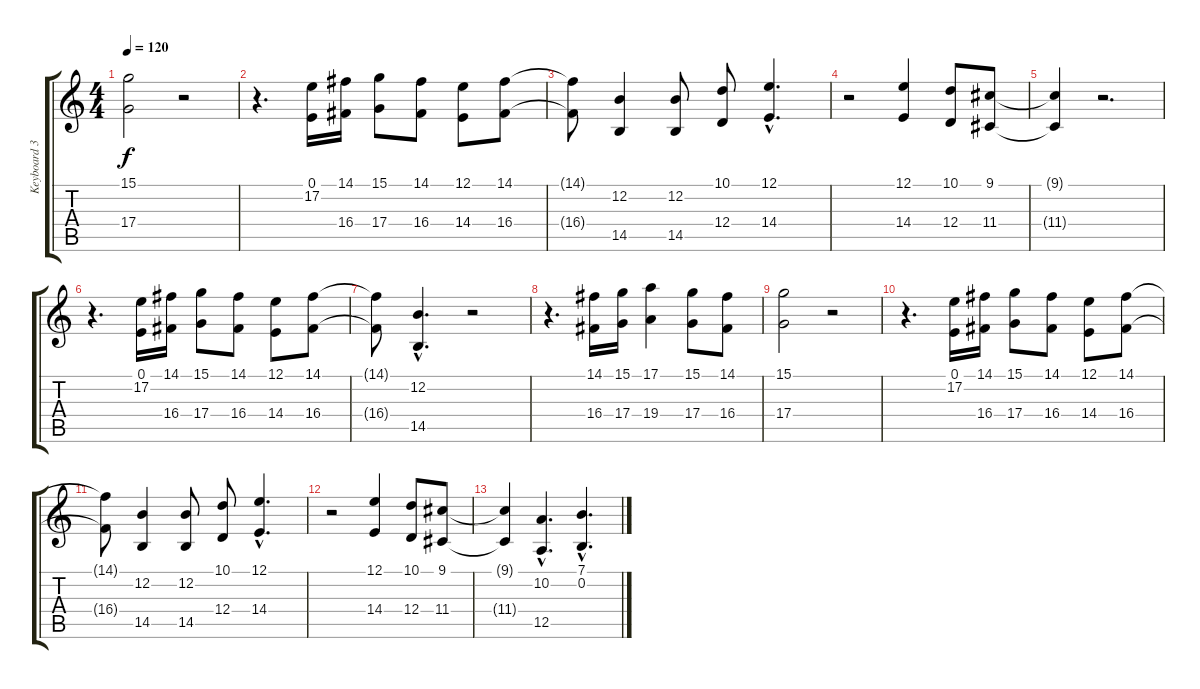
\track ("Keyboard 3" "Keyboard 3") {instrument fx7echoes}
\staff {score tabs}
\tuning (E4 B3 G3 D3 A2 E2) {hide}
\ts (4 4)
\tempo 120
\clef g2
\ks c
(15.1 17.4).2{dy f} r.2 |
r.4{d} (0.1 17.2).16 (14.1 16.4).16 (15.1 17.4).8 (14.1 16.4).8 (12.1 14.4).8 (14.1 16.4).8 |
(14.1{t} 16.4{t}).8 (12.2 14.5).4 (12.2 14.5).8 (10.1 12.4).8 (12.1{hac} 14.4{hac}).4{d} |
r.2 (12.1 14.4).4 (10.1 12.4).8 (9.1 11.4).8 |
(9.1{t} 11.4{t}).4 r.2{d} |
r.4{d} (0.1 17.2).16 (14.1 16.4).16 (15.1 17.4).8 (14.1 16.4).8 (12.1 14.4).8 (14.1 16.4).8 |
(14.1{t} 16.4{t}).8 (12.2{hac} 14.5{hac}).4{d} r.2 |
r.4{d} (14.1 16.4).16 (15.1 17.4).16 (17.1 19.4).4 (15.1 17.4).8 (14.1 16.4).8 |
(15.1 17.4).2 r.2 |
r.4{d} (0.1 17.2).16 (14.1 16.4).16 (15.1 17.4).8 (14.1 16.4).8 (12.1 14.4).8 (14.1 16.4).8 |
(14.1{t} 16.4{t}).8 (12.2 14.5).4 (12.2 14.5).8 (10.1 12.4).8 (12.1{hac} 14.4{hac}).4{d} |
r.2 (12.1 14.4).4 (10.1 12.4).8 (9.1 11.4).8 |
(9.1{t} 11.4{t}).4 (10.2{hac} 12.5{hac}).4{d} (7.1{hac} 0.2{hac}).4{d}
